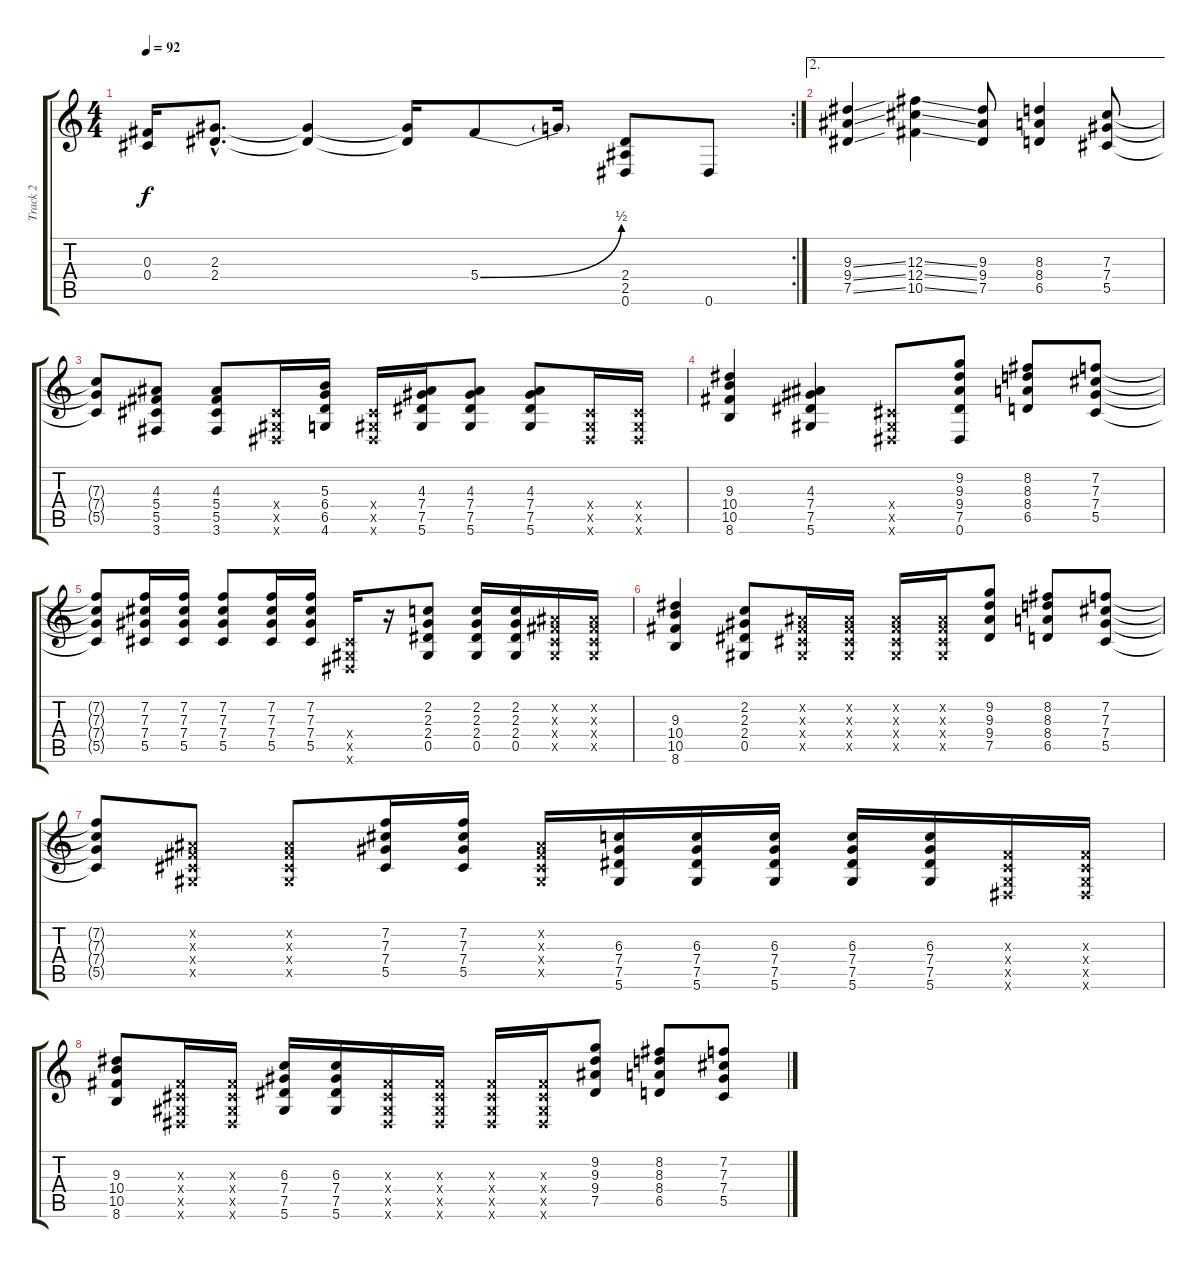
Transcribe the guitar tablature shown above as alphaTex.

\track ("Track 2" "Track 2") {instrument acousticguitarsteel}
\staff {score tabs}
\tuning (Eb4 Bb3 Gb3 Db3 Ab2 Eb2) {hide}
\rc 2
\ts (4 4)
\tempo 92
\clef g2
\ks c
(0.3 0.4).16{dy f} (2.3{hac} 2.4{hac}).8{d} (2.3{t} 2.4{t}).4 (2.3{t} 2.4{t}).16 5.4{be (bend 0 0 60 2)}.8 5.4{t}.16 (2.4 2.5 0.6).8 0.6.8 |
\ae 2
(9.3{ss} 9.4{ss} 7.5{ss}).4 (12.3{ss} 12.4{ss} 10.5{ss}).4 (9.3 9.4 7.5).8 (8.3 8.4 6.5).4 (7.3 7.4 5.5).8 |
(7.3{t} 7.4{t} 5.5{t}).8 (4.3 5.4 5.5 3.6).8 (4.3 5.4 5.5 3.6).8 (0.4{x} 0.5{x} 0.6{x}).16 (5.3 6.4 6.5 4.6).16 (0.4{x} 0.5{x} 0.6{x}).16 (4.3 7.4 7.5 5.6).16 (4.3 7.4 7.5 5.6).8 (4.3 7.4 7.5 5.6).8 (0.4{x} 0.5{x} 0.6{x}).16 (0.4{x} 0.5{x} 0.6{x}).16 |
(9.3 10.4 10.5 8.6).4 (4.3 7.4 7.5 5.6).4 (0.4{x} 0.5{x} 0.6{x}).8 (9.2 9.3 9.4 7.5 0.6).8 (8.2 8.3 8.4 6.5).8 (7.2 7.3 7.4 5.5).8 |
(7.2{t} 7.3{t} 7.4{t} 5.5{t}).8 (7.2 7.3 7.4 5.5).16 (7.2 7.3 7.4 5.5).16 (7.2 7.3 7.4 5.5).8 (7.2 7.3 7.4 5.5).16 (7.2 7.3 7.4 5.5).16 (0.4{x} 0.5{x} 0.6{x}).16 r.16 (2.2 2.3 2.4 0.5).8 (2.2 2.3 2.4 0.5).16 (2.2 2.3 2.4 0.5).16 (0.2{x} 0.3{x} 0.4{x} 0.5{x}).16 (0.2{x} 0.3{x} 0.4{x} 0.5{x}).16 |
(9.3 10.4 10.5 8.6).4 (2.2 2.3 2.4 0.5).8 (0.2{x} 0.3{x} 0.4{x} 0.5{x}).16 (0.2{x} 0.3{x} 0.4{x} 0.5{x}).16 (0.2{x} 0.3{x} 0.4{x} 0.5{x}).16 (0.2{x} 0.3{x} 0.4{x} 0.5{x}).16 (9.2 9.3 9.4 7.5).8 (8.2 8.3 8.4 6.5).8 (7.2 7.3 7.4 5.5).8 |
(7.2{t} 7.3{t} 7.4{t} 5.5{t}).8 (0.2{x} 0.3{x} 0.4{x} 0.5{x}).8 (0.2{x} 0.3{x} 0.4{x} 0.5{x}).8 (7.2 7.3 7.4 5.5).16 (7.2 7.3 7.4 5.5).16 (0.2{x} 0.3{x} 0.4{x} 0.5{x}).16 (6.3 7.4 7.5 5.6).16 (6.3 7.4 7.5 5.6).16 (6.3 7.4 7.5 5.6).16 (6.3 7.4 7.5 5.6).16 (6.3 7.4 7.5 5.6).16 (0.3{x} 0.4{x} 0.5{x} 0.6{x}).16 (0.3{x} 0.4{x} 0.5{x} 0.6{x}).16 |
(9.3 10.4 10.5 8.6).8 (0.3{x} 0.4{x} 0.5{x} 0.6{x}).16 (0.3{x} 0.4{x} 0.5{x} 0.6{x}).16 (6.3 7.4 7.5 5.6).16 (6.3 7.4 7.5 5.6).16 (0.3{x} 0.4{x} 0.5{x} 0.6{x}).16 (0.3{x} 0.4{x} 0.5{x} 0.6{x}).16 (0.3{x} 0.4{x} 0.5{x} 0.6{x}).16 (0.3{x} 0.4{x} 0.5{x} 0.6{x}).16 (9.2 9.3 9.4 7.5).8 (8.2 8.3 8.4 6.5).8 (7.2 7.3 7.4 5.5).8
